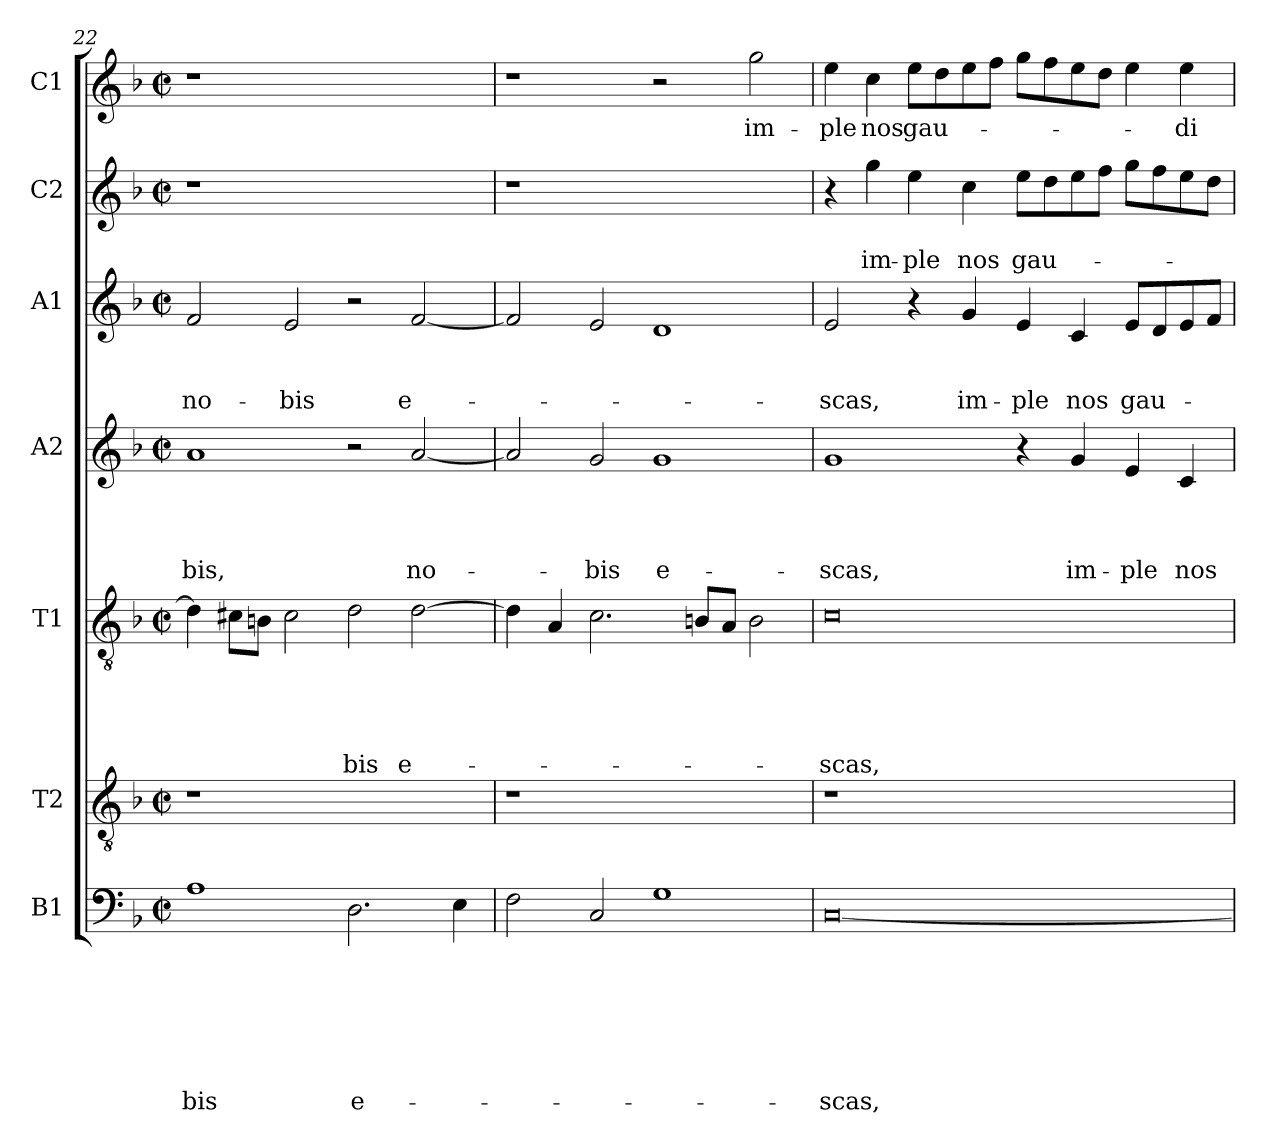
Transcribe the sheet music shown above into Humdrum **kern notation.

**kern	**text	**text	**text	**text	**text	**text	**text	**kern	**kern	**text	**text	**text	**text	**text	**kern	**text	**text	**text	**text	**kern	**text	**text	**text	**kern	**text	**text	**kern	**text
*part7	*part7	*part7	*part7	*part7	*part7	*part7	*part7	*part6	*part5	*part5	*part5	*part5	*part5	*part5	*part4	*part4	*part4	*part4	*part4	*part3	*part3	*part3	*part3	*part2	*part2	*part2	*part1	*part1
*staff7	*staff7	*staff7	*staff7	*staff7	*staff7	*staff7	*staff7	*staff6	*staff5	*staff5	*staff5	*staff5	*staff5	*staff5	*staff4	*staff4	*staff4	*staff4	*staff4	*staff3	*staff3	*staff3	*staff3	*staff2	*staff2	*staff2	*staff1	*staff1
*I"B1	*	*	*	*	*	*	*	*I"T2	*I"T1	*	*	*	*	*	*I"A2	*	*	*	*	*I"A1	*	*	*	*I"C2	*	*	*I"C1	*
*clefF4	*	*	*	*	*	*	*	*clefGv2	*clefGv2	*	*	*	*	*	*clefG2	*	*	*	*	*clefG2	*	*	*	*clefG2	*	*	*clefG2	*
*k[b-]	*	*	*	*	*	*	*	*k[b-]	*k[b-]	*	*	*	*	*	*k[b-]	*	*	*	*	*k[b-]	*	*	*	*k[b-]	*	*	*k[b-]	*
*F:	*	*	*	*	*	*	*	*F:	*F:	*	*	*	*	*	*F:	*	*	*	*	*F:	*	*	*	*F:	*	*	*F:	*
*M2/2	*	*	*	*	*	*	*	*M2/2	*M2/2	*	*	*	*	*	*M2/2	*	*	*	*	*M2/2	*	*	*	*M2/2	*	*	*M2/2	*
*met(c|)	*	*	*	*	*	*	*	*met(c|)	*met(c|)	*	*	*	*	*	*met(c|)	*	*	*	*	*met(c|)	*	*	*	*met(c|)	*	*	*met(c|)	*
=22	=22	=22	=22	=22	=22	=22	=22	=22	=22	=22	=22	=22	=22	=22	=22	=22	=22	=22	=22	=22	=22	=22	=22	=22	=22	=22	=22	=22
!	!	!	!	!	!	!	!LO:LY:b	!	!	!	!	!	!	!	!	!	!	!	!LO:LY:b	!	!	!	!LO:LY:b	!	!	!	!	!
1A	.	.	.	.	.	.	-bis	1r	4d\]	.	.	.	.	.	1a	.	.	.	-bis,	2f/	.	.	no-	1r	.	.	1r	.
.	.	.	.	.	.	.	.	.	8c#X\L	.	.	.	.	.	.	.	.	.	.	.	.	.	.	.	.	.	.	.
.	.	.	.	.	.	.	.	.	8Bn\J	.	.	.	.	.	.	.	.	.	.	.	.	.	.	.	.	.	.	.
!	!	!	!	!	!	!	!	!	!	!	!	!	!	!	!	!	!	!	!	!	!	!	!LO:LY:b	!	!	!	!	!
.	.	.	.	.	.	.	.	.	2c#\	.	.	.	.	.	.	.	.	.	.	2e/	.	.	-bis	.	.	.	.	.
!	!	!	!	!	!	!	!LO:LY:b	!	!	!	!	!	!	!LO:LY:b	!	!	!	!	!	!	!	!	!	!	!	!	!	!
2.D\	.	.	.	.	.	.	e-	1ryy	2d\	.	.	.	.	-bis	2r	.	.	.	.	2r	.	.	.	1ryy	.	.	1ryy	.
!	!	!	!	!	!	!	!	!	!	!	!	!	!	!LO:LY:b	!	!	!	!	!LO:LY:b	!	!	!	!LO:LY:b	!	!	!	!	!
.	.	.	.	.	.	.	.	.	[2d\	.	.	.	.	e-	[2a/	.	.	.	no-	[2f/	.	.	e-	.	.	.	.	.
4E\	.	.	.	.	.	.	.	.	.	.	.	.	.	.	.	.	.	.	.	.	.	.	.	.	.	.	.	.
!!LO:PB:g=z
=23	=23	=23	=23	=23	=23	=23	=23	=23	=23	=23	=23	=23	=23	=23	=23	=23	=23	=23	=23	=23	=23	=23	=23	=23	=23	=23	=23	=23
2F\	.	.	.	.	.	.	.	1r	4d\]	.	.	.	.	.	2a/]	.	.	.	.	2f/]	.	.	.	1r	.	.	1r	.
.	.	.	.	.	.	.	.	.	4A/	.	.	.	.	.	.	.	.	.	.	.	.	.	.	.	.	.	.	.
!	!	!	!	!	!	!	!	!	!	!	!	!	!	!	!	!	!	!	!LO:LY:b	!	!	!	!	!	!	!	!	!
2C/	.	.	.	.	.	.	.	.	2.c\	.	.	.	.	.	2g/	.	.	.	-bis	2e/	.	.	.	.	.	.	.	.
!	!	!	!	!	!	!	!	!	!	!	!	!	!	!	!	!	!	!	!LO:LY:b	!	!	!	!	!	!	!	!	!
1G	.	.	.	.	.	.	.	1ryy	.	.	.	.	.	.	1g	.	.	.	e-	1d	.	.	.	1ryy	.	.	2r	.
.	.	.	.	.	.	.	.	.	8Bn/L	.	.	.	.	.	.	.	.	.	.	.	.	.	.	.	.	.	.	.
.	.	.	.	.	.	.	.	.	8A/J	.	.	.	.	.	.	.	.	.	.	.	.	.	.	.	.	.	.	.
!	!	!	!	!	!	!	!	!	!	!	!	!	!	!	!	!	!	!	!	!	!	!	!	!	!	!	!	!LO:LY:b
.	.	.	.	.	.	.	.	.	2B\	.	.	.	.	.	.	.	.	.	.	.	.	.	.	.	.	.	2gg\	im-
=24	=24	=24	=24	=24	=24	=24	=24	=24	=24	=24	=24	=24	=24	=24	=24	=24	=24	=24	=24	=24	=24	=24	=24	=24	=24	=24	=24	=24
!	!	!	!	!	!	!	!LO:LY:b	!	!	!	!	!	!	!LO:LY:b	!	!	!	!	!LO:LY:b	!	!	!	!LO:LY:b	!	!	!	!	!LO:LY:b
[0C	.	.	.	.	.	.	-scas,	1r	0c	.	.	.	.	-scas,	1g	.	.	.	-scas,	2e/	.	.	-scas,	4r	.	.	4ee\	-ple
!	!	!	!	!	!	!	!	!	!	!	!	!	!	!	!	!	!	!	!	!	!	!	!	!	!	!LO:LY:b	!	!LO:LY:b
.	.	.	.	.	.	.	.	.	.	.	.	.	.	.	.	.	.	.	.	.	.	.	.	4gg\	.	im-	4cc\	nos
!	!	!	!	!	!	!	!	!	!	!	!	!	!	!	!	!	!	!	!	!	!	!	!	!	!	!LO:LY:b	!	!LO:LY:b
.	.	.	.	.	.	.	.	.	.	.	.	.	.	.	.	.	.	.	.	4r	.	.	.	4ee\	.	-ple	8ee\L	gau-
.	.	.	.	.	.	.	.	.	.	.	.	.	.	.	.	.	.	.	.	.	.	.	.	.	.	.	8dd\	.
!	!	!	!	!	!	!	!	!	!	!	!	!	!	!	!	!	!	!	!	!	!	!	!LO:LY:b	!	!	!LO:LY:b	!	!
.	.	.	.	.	.	.	.	.	.	.	.	.	.	.	.	.	.	.	.	4g/	.	.	im-	4cc\	.	nos	8ee\	.
.	.	.	.	.	.	.	.	.	.	.	.	.	.	.	.	.	.	.	.	.	.	.	.	.	.	.	8ff\J	.
!	!	!	!	!	!	!	!	!	!	!	!	!	!	!	!	!	!	!	!	!	!	!	!LO:LY:b	!	!	!LO:LY:b	!	!
.	.	.	.	.	.	.	.	1ryy	.	.	.	.	.	.	4r	.	.	.	.	4e/	.	.	-ple	8ee\L	.	gau-	8gg\L	.
.	.	.	.	.	.	.	.	.	.	.	.	.	.	.	.	.	.	.	.	.	.	.	.	8dd\	.	.	8ff\	.
!	!	!	!	!	!	!	!	!	!	!	!	!	!	!	!	!	!	!	!LO:LY:b	!	!	!	!LO:LY:b	!	!	!	!	!
.	.	.	.	.	.	.	.	.	.	.	.	.	.	.	4g/	.	.	.	im-	4c/	.	.	nos	8ee\	.	.	8ee\	.
.	.	.	.	.	.	.	.	.	.	.	.	.	.	.	.	.	.	.	.	.	.	.	.	8ff\J	.	.	8dd\J	.
!	!	!	!	!	!	!	!	!	!	!	!	!	!	!	!	!	!	!	!LO:LY:b	!	!	!	!LO:LY:b	!	!	!	!	!
.	.	.	.	.	.	.	.	.	.	.	.	.	.	.	4e/	.	.	.	-ple	8e/L	.	.	gau-	8gg\L	.	.	4ee\	.
.	.	.	.	.	.	.	.	.	.	.	.	.	.	.	.	.	.	.	.	8d/	.	.	.	8ff\	.	.	.	.
!	!	!	!	!	!	!	!	!	!	!	!	!	!	!	!	!	!	!	!LO:LY:b	!	!	!	!	!	!	!	!	!LO:LY:b
.	.	.	.	.	.	.	.	.	.	.	.	.	.	.	4c/	.	.	.	nos	8e/	.	.	.	8ee\	.	.	4ee\	-di-
.	.	.	.	.	.	.	.	.	.	.	.	.	.	.	.	.	.	.	.	8f/J	.	.	.	8dd\J	.	.	.	.
=	=	=	=	=	=	=	=	=	=	=	=	=	=	=	=	=	=	=	=	=	=	=	=	=	=	=	=	=
*-	*-	*-	*-	*-	*-	*-	*-	*-	*-	*-	*-	*-	*-	*-	*-	*-	*-	*-	*-	*-	*-	*-	*-	*-	*-	*-	*-	*-
